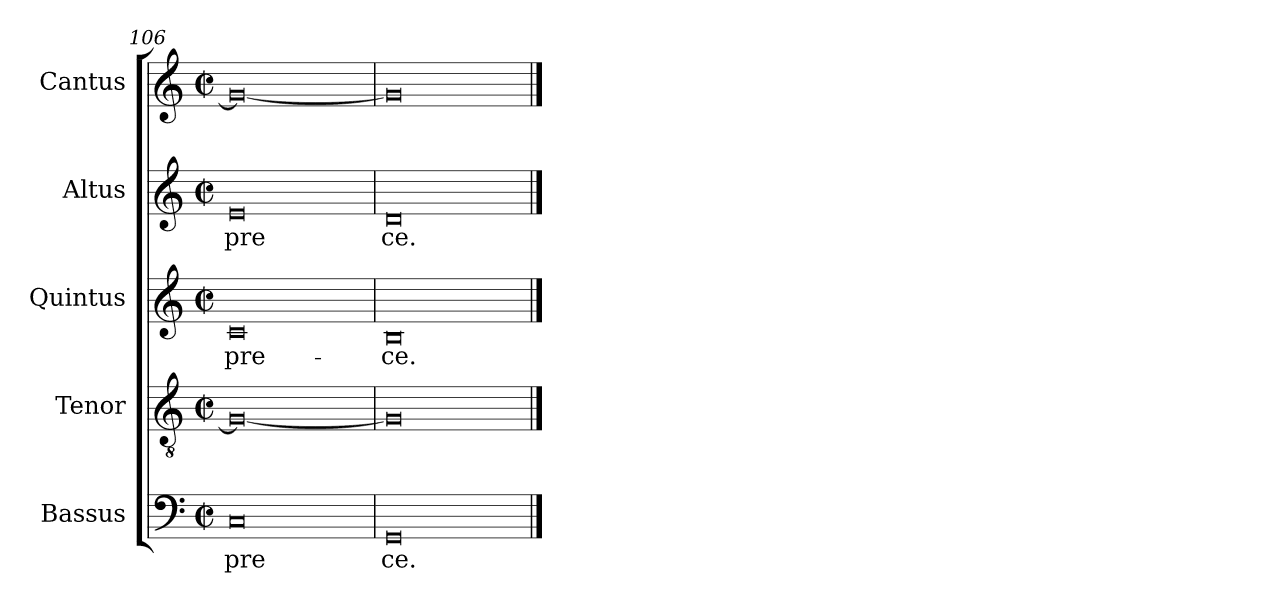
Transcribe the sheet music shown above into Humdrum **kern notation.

**kern	**text	**kern	**text	**kern	**text	**kern	**text	**kern	**text
*part5	*part5	*part4	*part4	*part3	*part3	*part2	*part2	*part1	*part1
*staff5	*staff5	*staff4	*staff4	*staff3	*staff3	*staff2	*staff2	*staff1	*staff1
*I"Bassus	*	*I"Tenor	*	*I"Quintus	*	*I"Altus	*	*I"Cantus	*
*clefF4	*	*clefGv2	*	*clefG2	*	*clefG2	*	*clefG2	*
*k[]	*	*k[]	*	*k[]	*	*k[]	*	*k[]	*
*C:	*	*C:	*	*C:	*	*C:	*	*C:	*
*M2/2	*	*M2/2	*	*M2/2	*	*M2/2	*	*M2/2	*
*met(c|)	*	*met(c|)	*	*met(c|)	*	*met(c|)	*	*met(c|)	*
=106	=106	=106	=106	=106	=106	=106	=106	=106	=106
!	!LO:LY:b:cj	!	!LO:LY:b:cj	!	!LO:LY:b:cj	!	!LO:LY:b:cj	!	!LO:LY:b:cj
0C	pre	0G_<	.	0c	pre-	0e	pre	0g_<	.
=107	=107	=107	=107	=107	=107	=107	=107	=107	=107
!	!LO:LY:b:cj	!	!LO:LY:b:cj	!	!LO:LY:b:cj	!	!LO:LY:b:cj	!	!LO:LY:b:cj
0GG	ce.	0G]	.	0B	-ce.	0d	ce.	0g]	.
==	==	==	==	==	==	==	==	==	==
*-	*-	*-	*-	*-	*-	*-	*-	*-	*-
